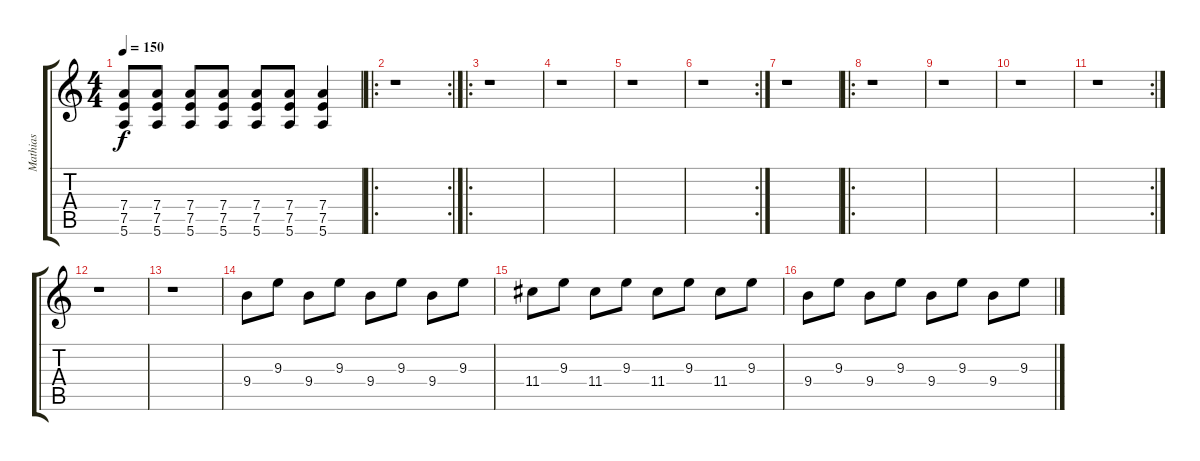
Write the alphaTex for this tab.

\track ("Mathias" "Mathias") {instrument electricguitarmuted}
\staff {score tabs}
\tuning (E4 B3 G3 D3 A2 E2) {hide}
\ts (4 4)
\tempo 150
\clef g2
\ks c
(7.4 7.5 5.6).8{dy f} (7.4 7.5 5.6).8 (7.4 7.5 5.6).8 (7.4 7.5 5.6).8 (7.4 7.5 5.6).8 (7.4 7.5 5.6).8 (7.4 7.5 5.6).4 |
\ro
\rc 2
r.1 |
\ro
r.1 |
r.1 |
r.1 |
\rc 2
r.1 |
r.1 |
\ro
r.1 |
r.1 |
r.1 |
\rc 2
r.1 |
r.1 |
r.1 |
9.4.8 9.3.8 9.4.8 9.3.8 9.4.8 9.3.8 9.4.8 9.3.8 |
11.4.8 9.3.8 11.4.8 9.3.8 11.4.8 9.3.8 11.4.8 9.3.8 |
9.4.8 9.3.8 9.4.8 9.3.8 9.4.8 9.3.8 9.4.8 9.3.8
